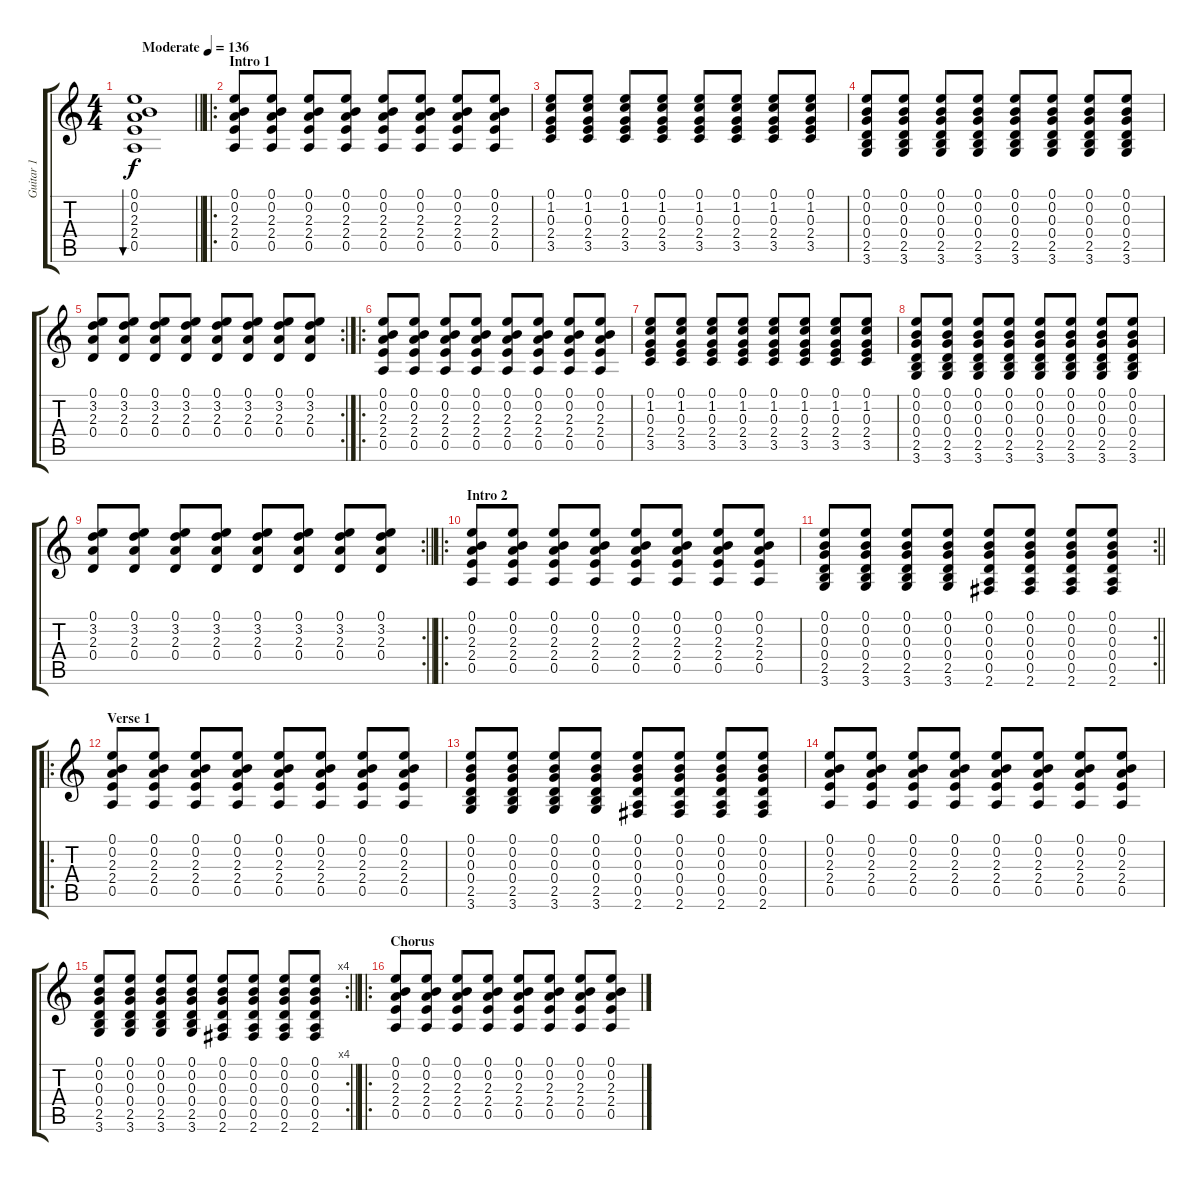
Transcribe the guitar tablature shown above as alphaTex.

\track ("Guitar 1" "Guitar 1") {instrument electricguitarjazz}
\staff {score tabs}
\tuning (E4 B3 G3 D3 A2 E2) {hide}
\ts (4 4)
\tempo (136 "Moderate")
\clef g2
\barLineRight lightlight
\ks c
(0.1 0.2 2.3 2.4 0.5).1{bu 240 dy f instrument electricguitarjazz} |
\ro
\section ("" "Intro 1")
(0.1 0.2 2.3 2.4 0.5).8 (0.1 0.2 2.3 2.4 0.5).8 (0.1 0.2 2.3 2.4 0.5).8 (0.1 0.2 2.3 2.4 0.5).8 (0.1 0.2 2.3 2.4 0.5).8 (0.1 0.2 2.3 2.4 0.5).8 (0.1 0.2 2.3 2.4 0.5).8 (0.1 0.2 2.3 2.4 0.5).8 |
(0.1 1.2 0.3 2.4 3.5).8 (0.1 1.2 0.3 2.4 3.5).8 (0.1 1.2 0.3 2.4 3.5).8 (0.1 1.2 0.3 2.4 3.5).8 (0.1 1.2 0.3 2.4 3.5).8 (0.1 1.2 0.3 2.4 3.5).8 (0.1 1.2 0.3 2.4 3.5).8 (0.1 1.2 0.3 2.4 3.5).8 |
(0.1 0.2 0.3 0.4 2.5 3.6).8 (0.1 0.2 0.3 0.4 2.5 3.6).8 (0.1 0.2 0.3 0.4 2.5 3.6).8 (0.1 0.2 0.3 0.4 2.5 3.6).8 (0.1 0.2 0.3 0.4 2.5 3.6).8 (0.1 0.2 0.3 0.4 2.5 3.6).8 (0.1 0.2 0.3 0.4 2.5 3.6).8 (0.1 0.2 0.3 0.4 2.5 3.6).8 |
\rc 2
(0.1 3.2 2.3 0.4).8 (0.1 3.2 2.3 0.4).8 (0.1 3.2 2.3 0.4).8 (0.1 3.2 2.3 0.4).8 (0.1 3.2 2.3 0.4).8 (0.1 3.2 2.3 0.4).8 (0.1 3.2 2.3 0.4).8 (0.1 3.2 2.3 0.4).8 |
\ro
(0.1 0.2 2.3 2.4 0.5).8 (0.1 0.2 2.3 2.4 0.5).8 (0.1 0.2 2.3 2.4 0.5).8 (0.1 0.2 2.3 2.4 0.5).8 (0.1 0.2 2.3 2.4 0.5).8 (0.1 0.2 2.3 2.4 0.5).8 (0.1 0.2 2.3 2.4 0.5).8 (0.1 0.2 2.3 2.4 0.5).8 |
(0.1 1.2 0.3 2.4 3.5).8 (0.1 1.2 0.3 2.4 3.5).8 (0.1 1.2 0.3 2.4 3.5).8 (0.1 1.2 0.3 2.4 3.5).8 (0.1 1.2 0.3 2.4 3.5).8 (0.1 1.2 0.3 2.4 3.5).8 (0.1 1.2 0.3 2.4 3.5).8 (0.1 1.2 0.3 2.4 3.5).8 |
(0.1 0.2 0.3 0.4 2.5 3.6).8 (0.1 0.2 0.3 0.4 2.5 3.6).8 (0.1 0.2 0.3 0.4 2.5 3.6).8 (0.1 0.2 0.3 0.4 2.5 3.6).8 (0.1 0.2 0.3 0.4 2.5 3.6).8 (0.1 0.2 0.3 0.4 2.5 3.6).8 (0.1 0.2 0.3 0.4 2.5 3.6).8 (0.1 0.2 0.3 0.4 2.5 3.6).8 |
\rc 2
\barLineRight lightlight
(0.1 3.2 2.3 0.4).8 (0.1 3.2 2.3 0.4).8 (0.1 3.2 2.3 0.4).8 (0.1 3.2 2.3 0.4).8 (0.1 3.2 2.3 0.4).8 (0.1 3.2 2.3 0.4).8 (0.1 3.2 2.3 0.4).8 (0.1 3.2 2.3 0.4).8 |
\ro
\section ("" "Intro 2")
(0.1 0.2 2.3 2.4 0.5).8 (0.1 0.2 2.3 2.4 0.5).8 (0.1 0.2 2.3 2.4 0.5).8 (0.1 0.2 2.3 2.4 0.5).8 (0.1 0.2 2.3 2.4 0.5).8 (0.1 0.2 2.3 2.4 0.5).8 (0.1 0.2 2.3 2.4 0.5).8 (0.1 0.2 2.3 2.4 0.5).8 |
\rc 2
\barLineRight lightlight
(0.1 0.2 0.3 0.4 2.5 3.6).8 (0.1 0.2 0.3 0.4 2.5 3.6).8 (0.1 0.2 0.3 0.4 2.5 3.6).8 (0.1 0.2 0.3 0.4 2.5 3.6).8 (0.1 0.2 0.3 0.4 0.5 2.6).8 (0.1 0.2 0.3 0.4 0.5 2.6).8 (0.1 0.2 0.3 0.4 0.5 2.6).8 (0.1 0.2 0.3 0.4 0.5 2.6).8 |
\ro
\section ("" "Verse 1")
(0.1 0.2 2.3 2.4 0.5).8 (0.1 0.2 2.3 2.4 0.5).8 (0.1 0.2 2.3 2.4 0.5).8 (0.1 0.2 2.3 2.4 0.5).8 (0.1 0.2 2.3 2.4 0.5).8 (0.1 0.2 2.3 2.4 0.5).8 (0.1 0.2 2.3 2.4 0.5).8 (0.1 0.2 2.3 2.4 0.5).8 |
(0.1 0.2 0.3 0.4 2.5 3.6).8 (0.1 0.2 0.3 0.4 2.5 3.6).8 (0.1 0.2 0.3 0.4 2.5 3.6).8 (0.1 0.2 0.3 0.4 2.5 3.6).8 (0.1 0.2 0.3 0.4 0.5 2.6).8 (0.1 0.2 0.3 0.4 0.5 2.6).8 (0.1 0.2 0.3 0.4 0.5 2.6).8 (0.1 0.2 0.3 0.4 0.5 2.6).8 |
(0.1 0.2 2.3 2.4 0.5).8 (0.1 0.2 2.3 2.4 0.5).8 (0.1 0.2 2.3 2.4 0.5).8 (0.1 0.2 2.3 2.4 0.5).8 (0.1 0.2 2.3 2.4 0.5).8 (0.1 0.2 2.3 2.4 0.5).8 (0.1 0.2 2.3 2.4 0.5).8 (0.1 0.2 2.3 2.4 0.5).8 |
\rc 4
\barLineRight lightlight
(0.1 0.2 0.3 0.4 2.5 3.6).8 (0.1 0.2 0.3 0.4 2.5 3.6).8 (0.1 0.2 0.3 0.4 2.5 3.6).8 (0.1 0.2 0.3 0.4 2.5 3.6).8 (0.1 0.2 0.3 0.4 0.5 2.6).8 (0.1 0.2 0.3 0.4 0.5 2.6).8 (0.1 0.2 0.3 0.4 0.5 2.6).8 (0.1 0.2 0.3 0.4 0.5 2.6).8 |
\ro
\section ("" "Chorus")
(0.1 0.2 2.3 2.4 0.5).8 (0.1 0.2 2.3 2.4 0.5).8 (0.1 0.2 2.3 2.4 0.5).8 (0.1 0.2 2.3 2.4 0.5).8 (0.1 0.2 2.3 2.4 0.5).8 (0.1 0.2 2.3 2.4 0.5).8 (0.1 0.2 2.3 2.4 0.5).8 (0.1 0.2 2.3 2.4 0.5).8
